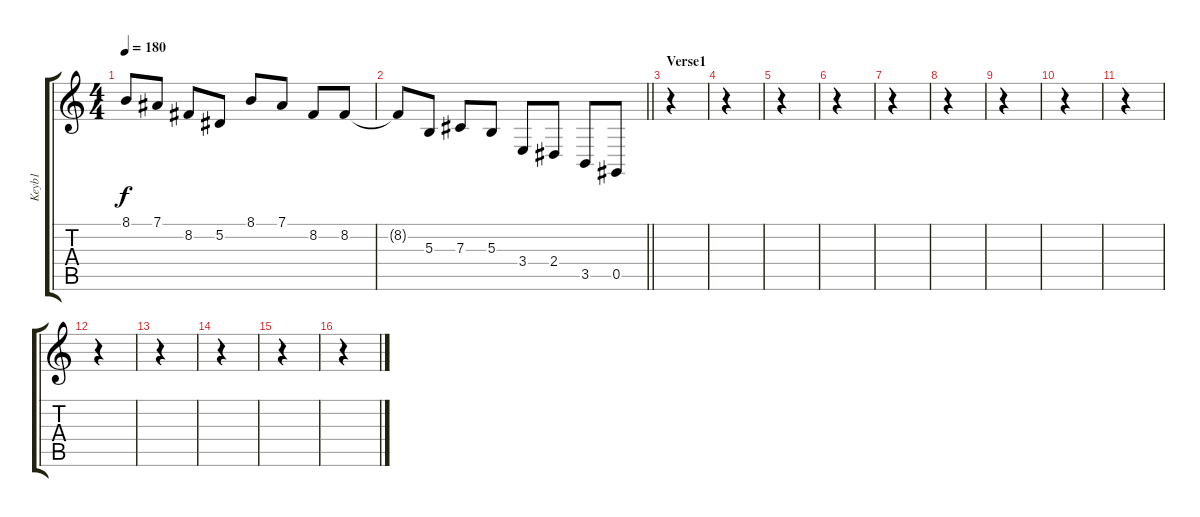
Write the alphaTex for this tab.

\track ("Keyb1" "Keyb1") {instrument lead1square}
\staff {score tabs}
\tuning (Eb4 Bb3 Gb3 Db3 Ab2 Eb2) {hide}
\ts (4 4)
\tempo 180
\clef g2
\ks c
8.1{t}.8{dy f} 7.1.8 8.2.8 5.2.8 8.1.8 7.1.8 8.2.8 8.2.8 |
\barLineRight lightlight
8.2{t}.8 5.3.8 7.3.8 5.3.8 3.4.8 2.4.8 3.5.8 0.5.8 |
\section ("" "Verse1")
r.4 |
r.4 |
r.4 |
r.4 |
r.4 |
r.4 |
r.4 |
r.4 |
r.4 |
r.4 |
r.4 |
r.4 |
r.4 |
r.4
